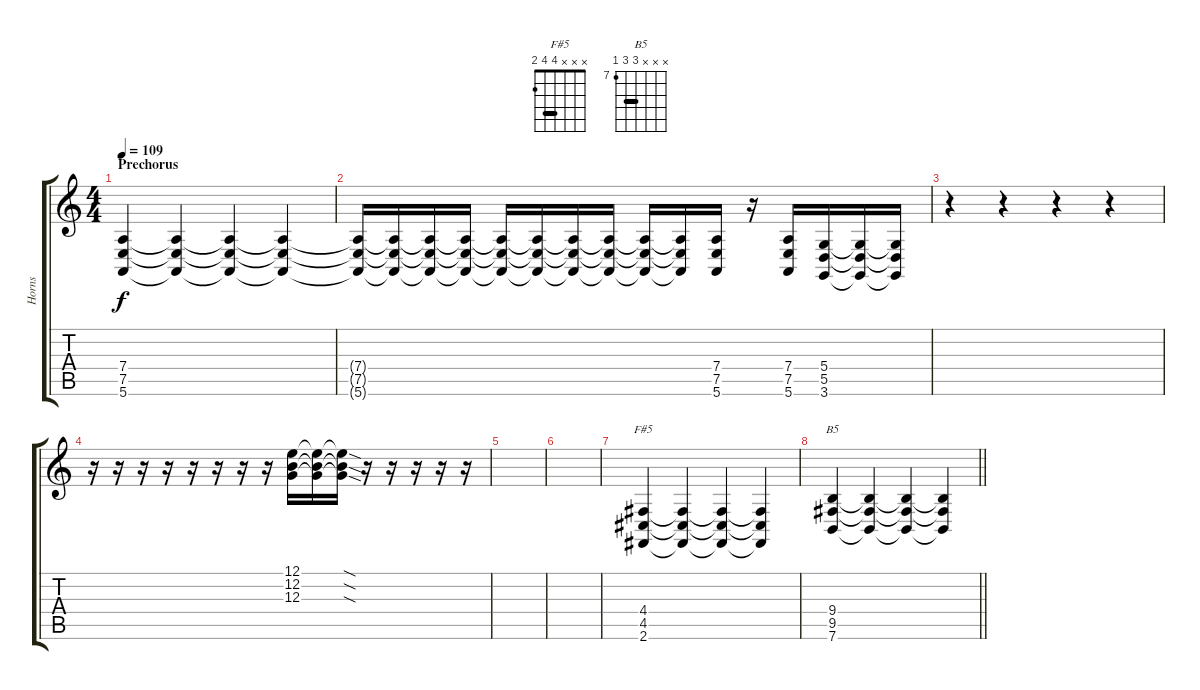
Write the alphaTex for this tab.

\track ("Horns" "Horns") {instrument brasssection}
\staff {score tabs}
\tuning (E4 B3 G3 D3 A2 E2) {hide}
\chord ("F#5" x x x 4 4 2) {barre 4}
\chord ("B5" x x x 9 9 7) {firstfret 7 barre 9}
\ts (4 4)
\section ("" "Prechorus")
\tempo 109
\clef g2
\ks c
(7.4 7.5 5.6).4{dy f} (7.4{t} 7.5{t} 5.6{t}).4 (7.4{t} 7.5{t} 5.6{t}).4 (7.4{t} 7.5{t} 5.6{t}).4 |
(7.4{t} 7.5{t} 5.6{t}).16 (7.4{t} 7.5{t} 5.6{t}).16 (7.4{t} 7.5{t} 5.6{t}).16 (7.4{t} 7.5{t} 5.6{t}).16 (7.4{t} 7.5{t} 5.6{t}).16 (7.4{t} 7.5{t} 5.6{t}).16 (7.4{t} 7.5{t} 5.6{t}).16 (7.4{t} 7.5{t} 5.6{t}).16 (7.4{t} 7.5{t} 5.6{t}).16 (7.4{t} 7.5{t} 5.6{t}).16 (7.4 7.5 5.6).16 r.16 (7.4 7.5 5.6).16 (5.4 5.5 3.6).16 (5.4{t} 5.5{t} 3.6{t}).16 (5.4{t} 5.5{t} 3.6{t}).16 |
r.4 r.4 r.4 r.4 |
r.16 r.16 r.16 r.16 r.16 r.16 r.16 r.16 (12.1 12.2 12.3).16 (12.1{t} 12.2{t} 12.3{t}).16 (12.1{sod t} 12.2{sod t} 12.3{sod t}).16 r.16 r.16 r.16 r.16 r.16 |
|
|
(4.4 4.5 2.6).4{ch "F#5"} (4.4{t} 4.5{t} 2.6{t}).4 (4.4{t} 4.5{t} 2.6{t}).4 (4.4{t} 4.5{t} 2.6{t}).4 |
\barLineRight lightlight
(9.4 9.5 7.6).4{ch "B5"} (9.4{t} 9.5{t} 7.6{t}).4 (9.4{t} 9.5{t} 7.6{t}).4 (9.4{t} 9.5{t} 7.6{t}).4
